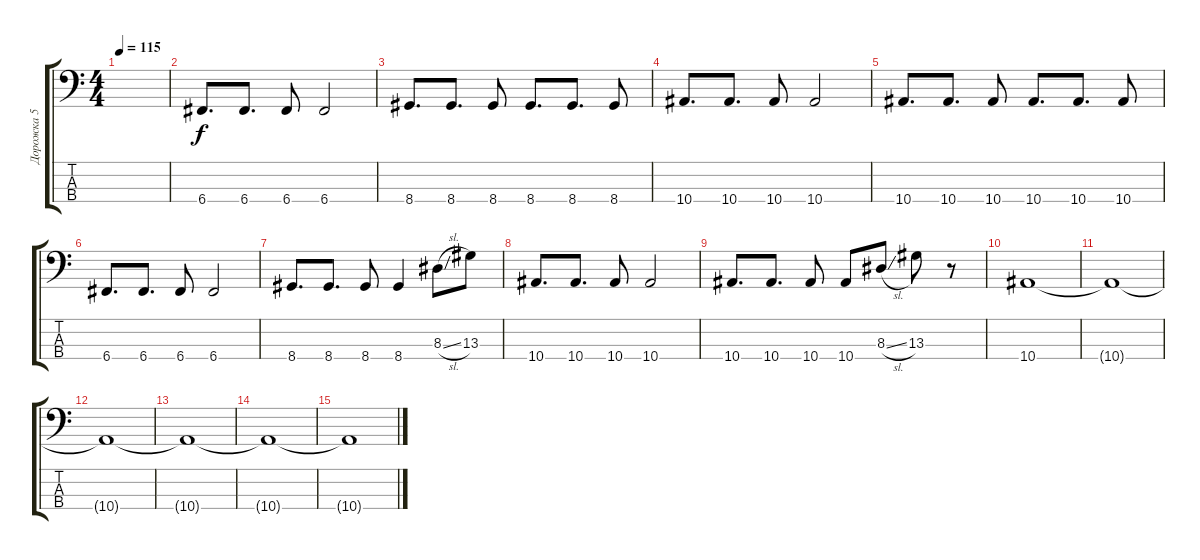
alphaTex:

\track ("Дорожка 5" "Дорожка 5") {instrument electricbassfinger}
\staff {score tabs}
\tuning (F2 C2 G1 C1) {hide}
\ts (4 4)
\tempo 115
\clef f4
\ks c
|
6.4.8{d} 6.4.8{d} 6.4.8 6.4.2 |
8.4.8{d} 8.4.8{d} 8.4.8 8.4.8{d} 8.4.8{d} 8.4.8 |
10.4.8{d} 10.4.8{d} 10.4.8 10.4.2 |
10.4.8{d} 10.4.8{d} 10.4.8 10.4.8{d} 10.4.8{d} 10.4.8 |
6.4.8{d} 6.4.8{d} 6.4.8 6.4.2 |
8.4.8{d} 8.4.8{d} 8.4.8 8.4.4 8.3{sl}.8 13.3.8 |
10.4.8{d} 10.4.8{d} 10.4.8 10.4.2 |
10.4.8{d} 10.4.8{d} 10.4.8 10.4.8 8.3{sl}.8 13.3.8 r.8 |
10.4.1 |
10.4{t}.1 |
10.4{t}.1 |
10.4{t}.1 |
10.4{t}.1 |
10.4{t}.1
